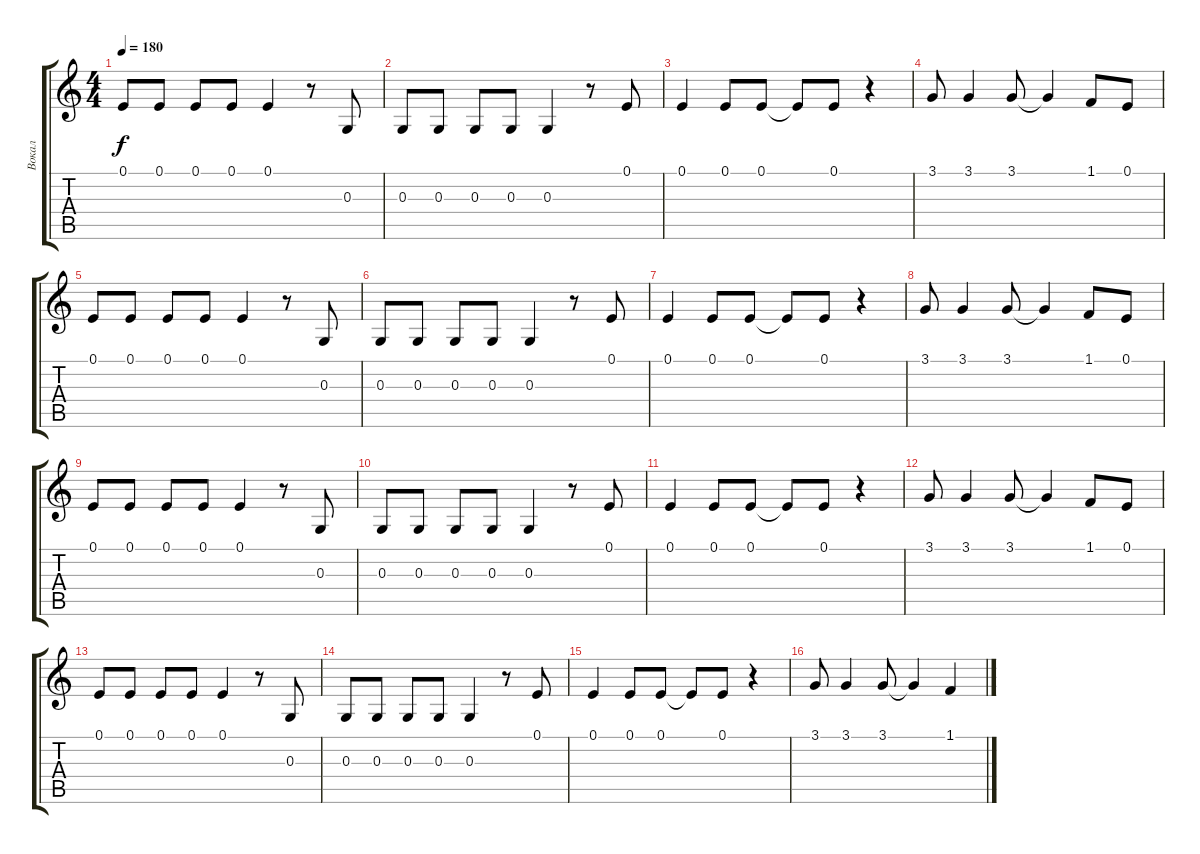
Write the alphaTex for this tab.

\track ("Вокал" "Вокал") {instrument violin}
\staff {score tabs}
\tuning (E4 B3 G3 D3 A2 E2) {hide}
\ts (4 4)
\tempo 180
\clef g2
\ks c
0.1.8{dy f} 0.1.8 0.1.8 0.1.8 0.1.4 r.8 0.3.8 |
0.3.8 0.3.8 0.3.8 0.3.8 0.3.4 r.8 0.1.8 |
0.1.4 0.1.8 0.1.8 0.1{t}.8 0.1.8 r.4 |
3.1.8 3.1.4 3.1.8 3.1{t}.4 1.1.8 0.1.8 |
0.1.8 0.1.8 0.1.8 0.1.8 0.1.4 r.8 0.3.8 |
0.3.8 0.3.8 0.3.8 0.3.8 0.3.4 r.8 0.1.8 |
0.1.4 0.1.8 0.1.8 0.1{t}.8 0.1.8 r.4 |
3.1.8 3.1.4 3.1.8 3.1{t}.4 1.1.8 0.1.8 |
0.1.8 0.1.8 0.1.8 0.1.8 0.1.4 r.8 0.3.8 |
0.3.8 0.3.8 0.3.8 0.3.8 0.3.4 r.8 0.1.8 |
0.1.4 0.1.8 0.1.8 0.1{t}.8 0.1.8 r.4 |
3.1.8 3.1.4 3.1.8 3.1{t}.4 1.1.8 0.1.8 |
0.1.8 0.1.8 0.1.8 0.1.8 0.1.4 r.8 0.3.8 |
0.3.8 0.3.8 0.3.8 0.3.8 0.3.4 r.8 0.1.8 |
0.1.4 0.1.8 0.1.8 0.1{t}.8 0.1.8 r.4 |
3.1.8 3.1.4 3.1.8 3.1{t}.4 1.1.4
